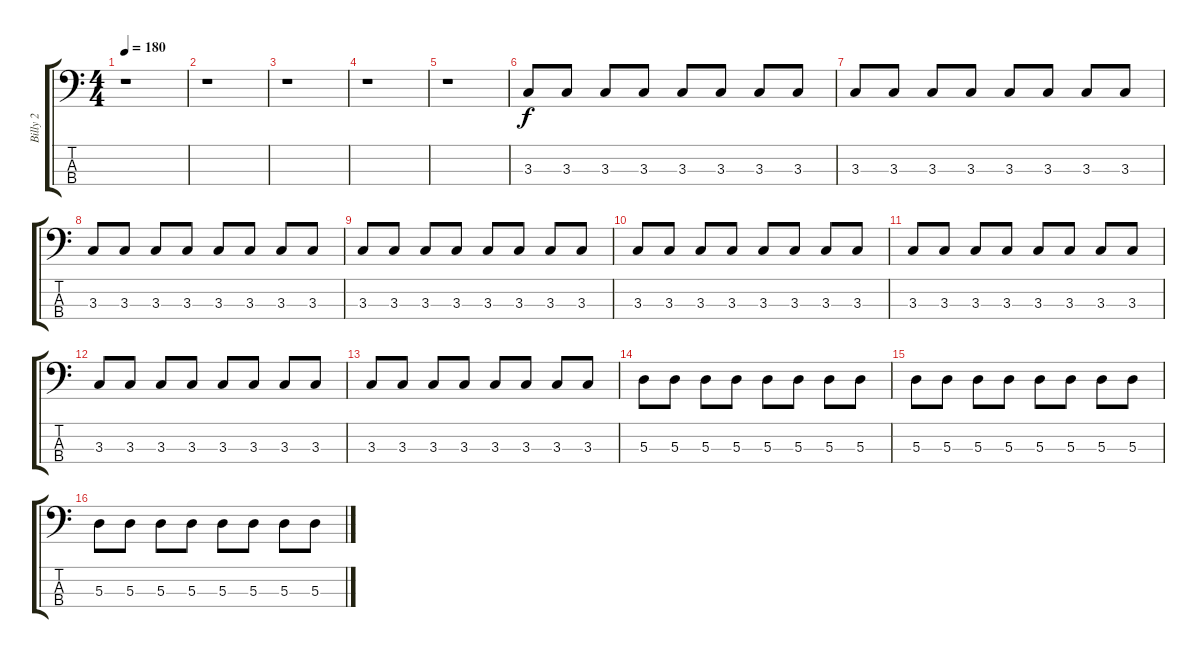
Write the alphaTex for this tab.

\track ("Billy 2" "Billy 2") {instrument electricbassfinger}
\staff {score tabs}
\tuning (G2 D2 A1 E1) {hide}
\ts (4 4)
\tempo 180
\clef f4
\ks c
r.1{dy f} |
r.1 |
r.1 |
r.1 |
r.1 |
3.3.8 3.3.8 3.3.8 3.3.8 3.3.8 3.3.8 3.3.8 3.3.8 |
3.3.8 3.3.8 3.3.8 3.3.8 3.3.8 3.3.8 3.3.8 3.3.8 |
3.3.8 3.3.8 3.3.8 3.3.8 3.3.8 3.3.8 3.3.8 3.3.8 |
3.3.8 3.3.8 3.3.8 3.3.8 3.3.8 3.3.8 3.3.8 3.3.8 |
3.3.8 3.3.8 3.3.8 3.3.8 3.3.8 3.3.8 3.3.8 3.3.8 |
3.3.8 3.3.8 3.3.8 3.3.8 3.3.8 3.3.8 3.3.8 3.3.8 |
3.3.8 3.3.8 3.3.8 3.3.8 3.3.8 3.3.8 3.3.8 3.3.8 |
3.3.8 3.3.8 3.3.8 3.3.8 3.3.8 3.3.8 3.3.8 3.3.8 |
5.3.8 5.3.8 5.3.8 5.3.8 5.3.8 5.3.8 5.3.8 5.3.8 |
5.3.8 5.3.8 5.3.8 5.3.8 5.3.8 5.3.8 5.3.8 5.3.8 |
5.3.8 5.3.8 5.3.8 5.3.8 5.3.8 5.3.8 5.3.8 5.3.8
